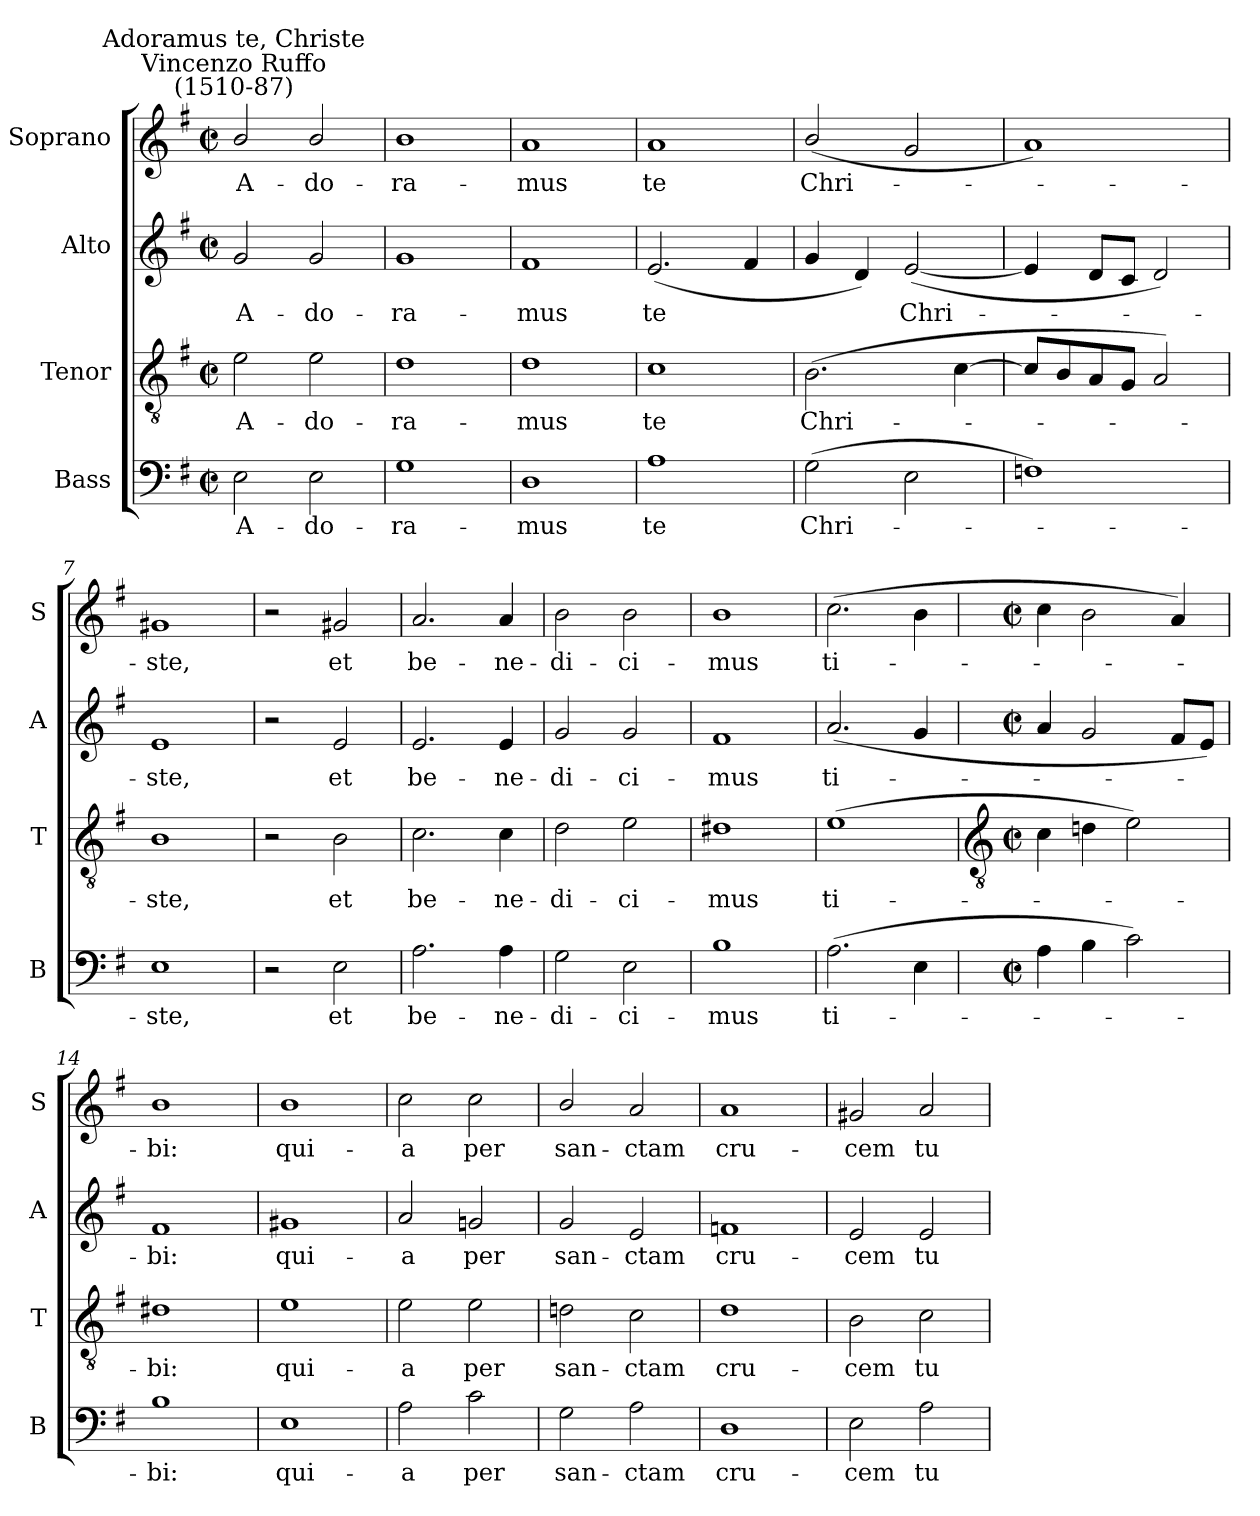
**kern	**text	**kern	**text	**kern	**text	**kern	**text
*part4	*part4	*part3	*part3	*part2	*part2	*part1	*part1
*staff4	*staff4	*staff3	*staff3	*staff2	*staff2	*staff1	*staff1
*I"Bass	*	*I"Tenor	*	*I"Alto	*	*I"Soprano	*
*I'B	*	*I'T	*	*I'A	*	*I'S	*
*clefF4	*	*clefGv2	*	*clefG2	*	*clefG2	*
*k[f#]	*	*k[f#]	*	*k[f#]	*	*k[f#]	*
*G:	*	*G:	*	*G:	*	*G:	*
*M2/2	*	*M2/2	*	*M2/2	*	*M2/2	*
*met(c|)	*	*met(c|)	*	*met(c|)	*	*met(c|)	*
=1	=1	=1	=1	=1	=1	=1	=1
!	!	!	!	!	!	!LO:TX:a:cj:t=Vincenzo Ruffo\n(1510-87)	!
!	!	!	!	!	!	!LO:TX:a:cj:t=Adoramus te, Christe	!
!	!LO:LY:b	!	!LO:LY:b	!	!LO:LY:b	!	!LO:LY:b
2E	A-	2e	A-	2g	A-	2b/	A-
!	!LO:LY:b	!	!LO:LY:b	!	!LO:LY:b	!	!LO:LY:b
2E	-do-	2e	-do-	2g	-do-	2b/	-do-
=2	=2	=2	=2	=2	=2	=2	=2
!	!LO:LY:b	!	!LO:LY:b	!	!LO:LY:b	!	!LO:LY:b
1G	-ra-	1d	-ra-	1g	-ra-	1b	-ra-
=3	=3	=3	=3	=3	=3	=3	=3
!	!LO:LY:b	!	!LO:LY:b	!	!LO:LY:b	!	!LO:LY:b
1D	-mus	1d	-mus	1f#	-mus	1a	-mus
=4	=4	=4	=4	=4	=4	=4	=4
!	!LO:LY:b	!	!LO:LY:b	!	!LO:LY:b	!	!LO:LY:b
1A	te	1c	te	(<2.e	te	1a	te
.	.	.	.	4f#	.	.	.
=5	=5	=5	=5	=5	=5	=5	=5
!	!LO:LY:b	!	!LO:LY:b	!	!	!	!LO:LY:b
(>2G	Chri-	(<2.B	Chri-	4g	.	(<2b/	Chri-
.	.	.	.	4d)	.	.	.
!	!	!	!	!	!LO:LY:b	!	!
2E	.	.	.	(<[2e	Chri-	2g	.
.	.	[4c	.	.	.	.	.
=6	=6	=6	=6	=6	=6	=6	=6
1Fn)	.	8cL]	.	4e]	.	1a)	.
.	.	8B	.	.	.	.	.
.	.	8A	.	8dL	.	.	.
.	.	8GJ	.	8cJ	.	.	.
.	.	2A)	.	2d)	.	.	.
=7	=7	=7	=7	=7	=7	=7	=7
!	!LO:LY:b	!	!LO:LY:b	!	!LO:LY:b	!	!LO:LY:b
1E	ste,	1B	ste,	1e	ste,	1g#X	ste,
=8	=8	=8	=8	=8	=8	=8	=8
2r	.	2r	.	2r	.	2r	.
!	!LO:LY:b	!	!LO:LY:b	!	!LO:LY:b	!	!LO:LY:b
2E	et	2B	et	2e	et	2g#X	et
=9	=9	=9	=9	=9	=9	=9	=9
!	!LO:LY:b	!	!LO:LY:b	!	!LO:LY:b	!	!LO:LY:b
2.A	be-	2.c	be-	2.e	be-	2.a	be-
!	!LO:LY:b	!	!LO:LY:b	!	!LO:LY:b	!	!LO:LY:b
4A	-ne-	4c	-ne-	4e	-ne-	4a	-ne-
=10	=10	=10	=10	=10	=10	=10	=10
!	!LO:LY:b	!	!LO:LY:b	!	!LO:LY:b	!	!LO:LY:b
2G	-di-	2d	-di-	2g	-di-	2b	-di-
!	!LO:LY:b	!	!LO:LY:b	!	!LO:LY:b	!	!LO:LY:b
2E	-ci-	2e	-ci-	2g	-ci-	2b	-ci-
=11	=11	=11	=11	=11	=11	=11	=11
!	!LO:LY:b	!	!LO:LY:b	!	!LO:LY:b	!	!LO:LY:b
1B	-mus	1d#X	-mus	1f#	-mus	1b	-mus
=12	=12	=12	=12	=12	=12	=12	=12
!	!LO:LY:b	!	!LO:LY:b	!	!LO:LY:b	!	!LO:LY:b
(>2.A	ti-	(>1e	ti-	(<2.a	ti-	(>2.cc	ti-
4E	.	.	.	4g	.	4b	.
!!LO:LB:g=z
=13	=13	=13	=13	=13	=13	=13	=13
*	*	*clefGv2	*	*	*	*	*
*M2/2	*	*M2/2	*	*M2/2	*	*M2/2	*
*met(c|)	*	*met(c|)	*	*met(c|)	*	*met(c|)	*
4A	.	4c	.	4a	.	4cc	.
4B	.	4dn	.	2g	.	2b	.
2c)	.	2e)	.	.	.	.	.
.	.	.	.	8f#L	.	4a)	.
.	.	.	.	8eJ)	.	.	.
=14	=14	=14	=14	=14	=14	=14	=14
!	!LO:LY:b	!	!LO:LY:b	!	!LO:LY:b	!	!LO:LY:b
1B	bi:	1d#X	bi:	1f#	bi:	1b	bi:
=15	=15	=15	=15	=15	=15	=15	=15
!	!LO:LY:b	!	!LO:LY:b	!	!LO:LY:b	!	!LO:LY:b
1E	qui-	1e	qui-	1g#X	qui-	1b	qui-
=16	=16	=16	=16	=16	=16	=16	=16
!	!LO:LY:b	!	!LO:LY:b	!	!LO:LY:b	!	!LO:LY:b
2A	-a	2e	-a	2a	-a	2cc	-a
!	!LO:LY:b	!	!LO:LY:b	!	!LO:LY:b	!	!LO:LY:b
2c	per	2e	per	2gn	per	2cc	per
=17	=17	=17	=17	=17	=17	=17	=17
!	!LO:LY:b	!	!LO:LY:b	!	!LO:LY:b	!	!LO:LY:b
2G	san-	2dn	san-	2g	san-	2b/	san-
!	!LO:LY:b	!	!LO:LY:b	!	!LO:LY:b	!	!LO:LY:b
2A	-ctam	2c	-ctam	2e	-ctam	2a	-ctam
=18	=18	=18	=18	=18	=18	=18	=18
!	!LO:LY:b	!	!LO:LY:b	!	!LO:LY:b	!	!LO:LY:b
1D	cru-	1d	cru-	1fn	cru-	1a	cru-
=19	=19	=19	=19	=19	=19	=19	=19
!	!LO:LY:b	!	!LO:LY:b	!	!LO:LY:b	!	!LO:LY:b
2E	-cem	2B	-cem	2e	-cem	2g#X	-cem
!	!LO:LY:b	!	!LO:LY:b	!	!LO:LY:b	!	!LO:LY:b
2A	tu-	2c	tu-	2e	tu-	2a	tu-
=	=	=	=	=	=	=	=
*-	*-	*-	*-	*-	*-	*-	*-
